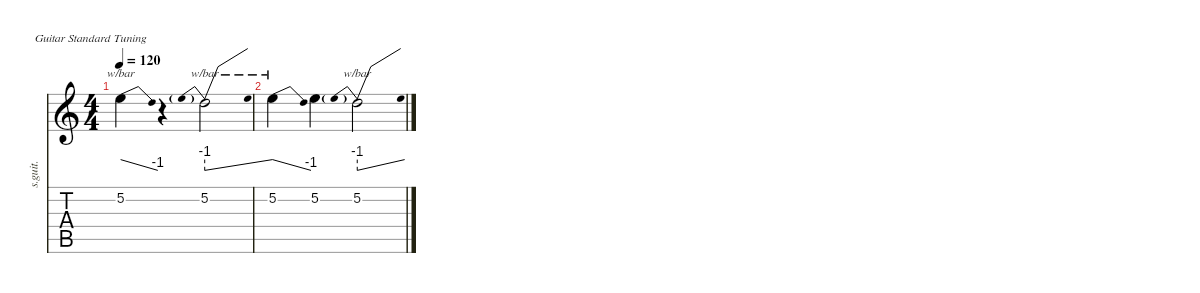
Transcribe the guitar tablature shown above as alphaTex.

\defaultSystemsLayout 4
\hideDynamics
\bracketExtendMode nobrackets
\otherSystemsTrackNameOrientation horizontal
\track ("Steel Guitar" "s.guit.") {instrument acousticguitarsteel}
\staff {score tabs}
\tuning (E4 B3 G3 D3 A2 E2)
\ts (4 4)
\tempo 120
\clef g2
\ks c
5.2.4{tbe (dive default 0 0 45 -4) dy mf instrument acousticguitarsteel} r.4 5.2.2{tbe (predivedive default 0 -4 9 0)} |
5.2.4{tbe (dive default 0 0 45 -4)} 5.2.4 5.2.2{tbe (predivedive default 0 -4 9 0)}
